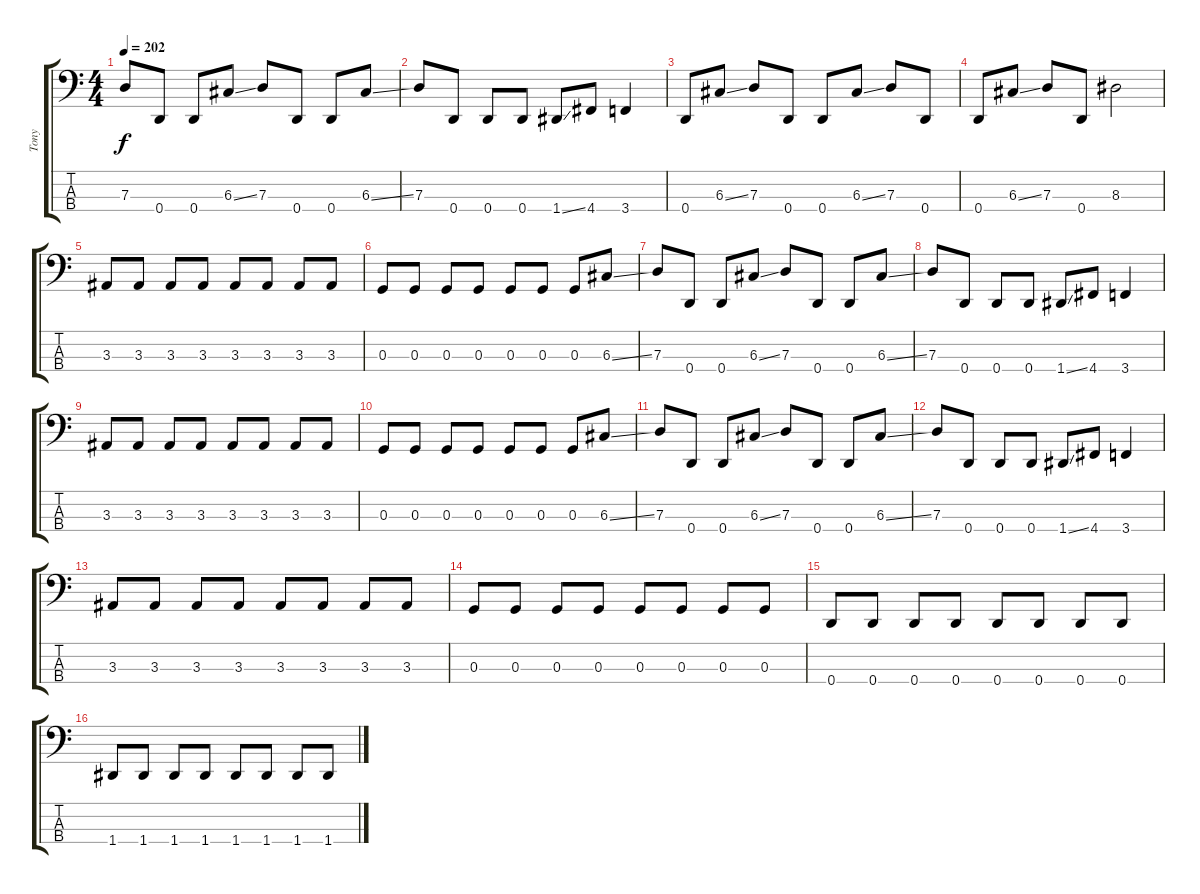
\track ("Tony" "Tony") {instrument electricbasspick}
\staff {score tabs}
\tuning (F2 C2 G1 D1) {hide}
\ts (4 4)
\tempo 202
\clef f4
\ks c
7.3.8{dy f} 0.4.8 0.4.8 6.3{ss}.8 7.3.8 0.4.8 0.4.8 6.3{ss}.8 |
7.3.8 0.4.8 0.4.8 0.4.8 1.4{ss}.8 4.4.8 3.4.4 |
0.4.8 6.3{ss}.8 7.3.8 0.4.8 0.4.8 6.3{ss}.8 7.3.8 0.4.8 |
0.4.8 6.3{ss}.8 7.3.8 0.4.8 8.3.2 |
3.3.8 3.3.8 3.3.8 3.3.8 3.3.8 3.3.8 3.3.8 3.3.8 |
0.3.8 0.3.8 0.3.8 0.3.8 0.3.8 0.3.8 0.3.8 6.3{ss}.8 |
7.3.8 0.4.8 0.4.8 6.3{ss}.8 7.3.8 0.4.8 0.4.8 6.3{ss}.8 |
7.3.8 0.4.8 0.4.8 0.4.8 1.4{ss}.8 4.4.8 3.4.4 |
3.3.8 3.3.8 3.3.8 3.3.8 3.3.8 3.3.8 3.3.8 3.3.8 |
0.3.8 0.3.8 0.3.8 0.3.8 0.3.8 0.3.8 0.3.8 6.3{ss}.8 |
7.3.8 0.4.8 0.4.8 6.3{ss}.8 7.3.8 0.4.8 0.4.8 6.3{ss}.8 |
7.3.8 0.4.8 0.4.8 0.4.8 1.4{ss}.8 4.4.8 3.4.4 |
3.3.8 3.3.8 3.3.8 3.3.8 3.3.8 3.3.8 3.3.8 3.3.8 |
0.3.8 0.3.8 0.3.8 0.3.8 0.3.8 0.3.8 0.3.8 0.3.8 |
0.4.8 0.4.8 0.4.8 0.4.8 0.4.8 0.4.8 0.4.8 0.4.8 |
1.4.8 1.4.8 1.4.8 1.4.8 1.4.8 1.4.8 1.4.8 1.4.8
